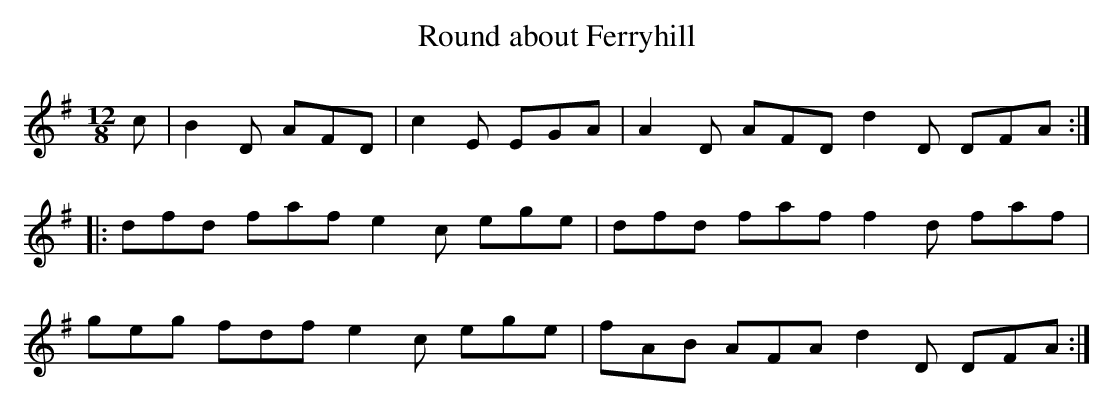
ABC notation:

X:1
T:Round about Ferryhill
M:12/8
L:1/8
K:G
c|B2D AFD|c2E EGA|A2D AFD d2D DFA:|
|:dfd faf e2c ege|dfd faf f2d faf|
geg fdf e2c ege|fAB AFA d2D DFA:|]
